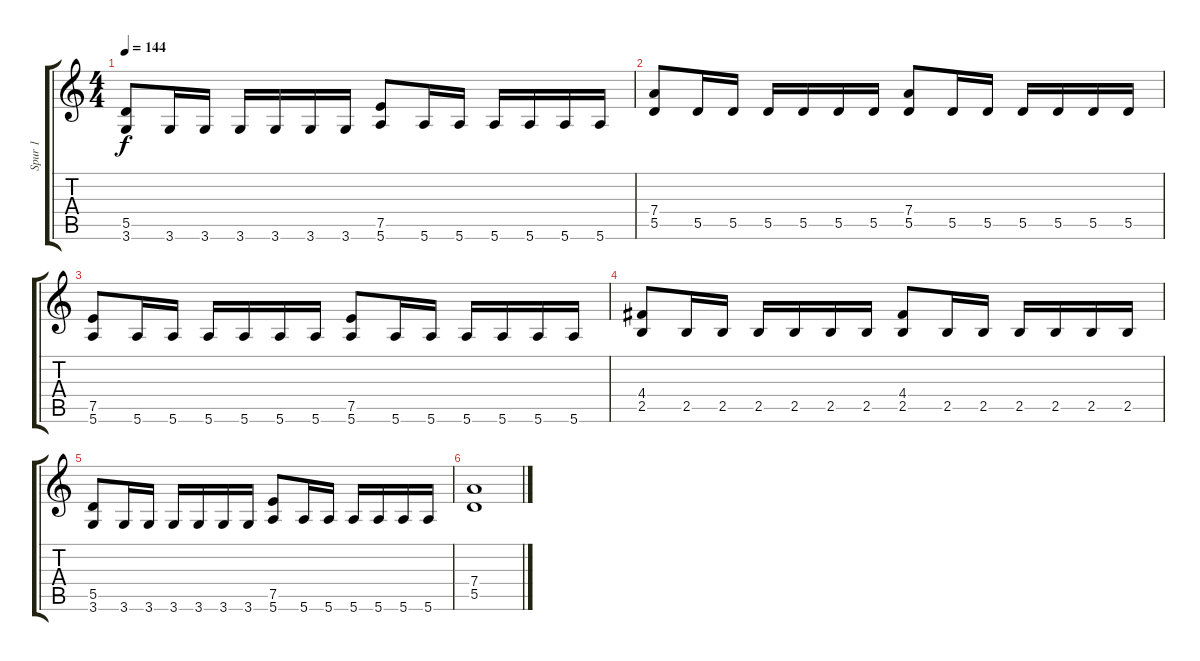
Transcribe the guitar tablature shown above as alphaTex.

\track ("Spur 1" "Spur 1") {instrument distortionguitar}
\staff {score tabs}
\tuning (E4 B3 G3 D3 A2 E2) {hide}
\ts (4 4)
\tempo 144
\clef g2
\ks c
(5.5 3.6).8{dy f} 3.6.16 3.6.16 3.6.16 3.6.16 3.6.16 3.6.16 (7.5 5.6).8 5.6.16 5.6.16 5.6.16 5.6.16 5.6.16 5.6.16 |
(7.4 5.5).8 5.5.16 5.5.16 5.5.16 5.5.16 5.5.16 5.5.16 (7.4 5.5).8 5.5.16 5.5.16 5.5.16 5.5.16 5.5.16 5.5.16 |
(7.5 5.6).8 5.6.16 5.6.16 5.6.16 5.6.16 5.6.16 5.6.16 (7.5 5.6).8 5.6.16 5.6.16 5.6.16 5.6.16 5.6.16 5.6.16 |
(4.4 2.5).8 2.5.16 2.5.16 2.5.16 2.5.16 2.5.16 2.5.16 (4.4 2.5).8 2.5.16 2.5.16 2.5.16 2.5.16 2.5.16 2.5.16 |
(5.5 3.6).8 3.6.16 3.6.16 3.6.16 3.6.16 3.6.16 3.6.16 (7.5 5.6).8 5.6.16 5.6.16 5.6.16 5.6.16 5.6.16 5.6.16 |
(7.4 5.5).1
